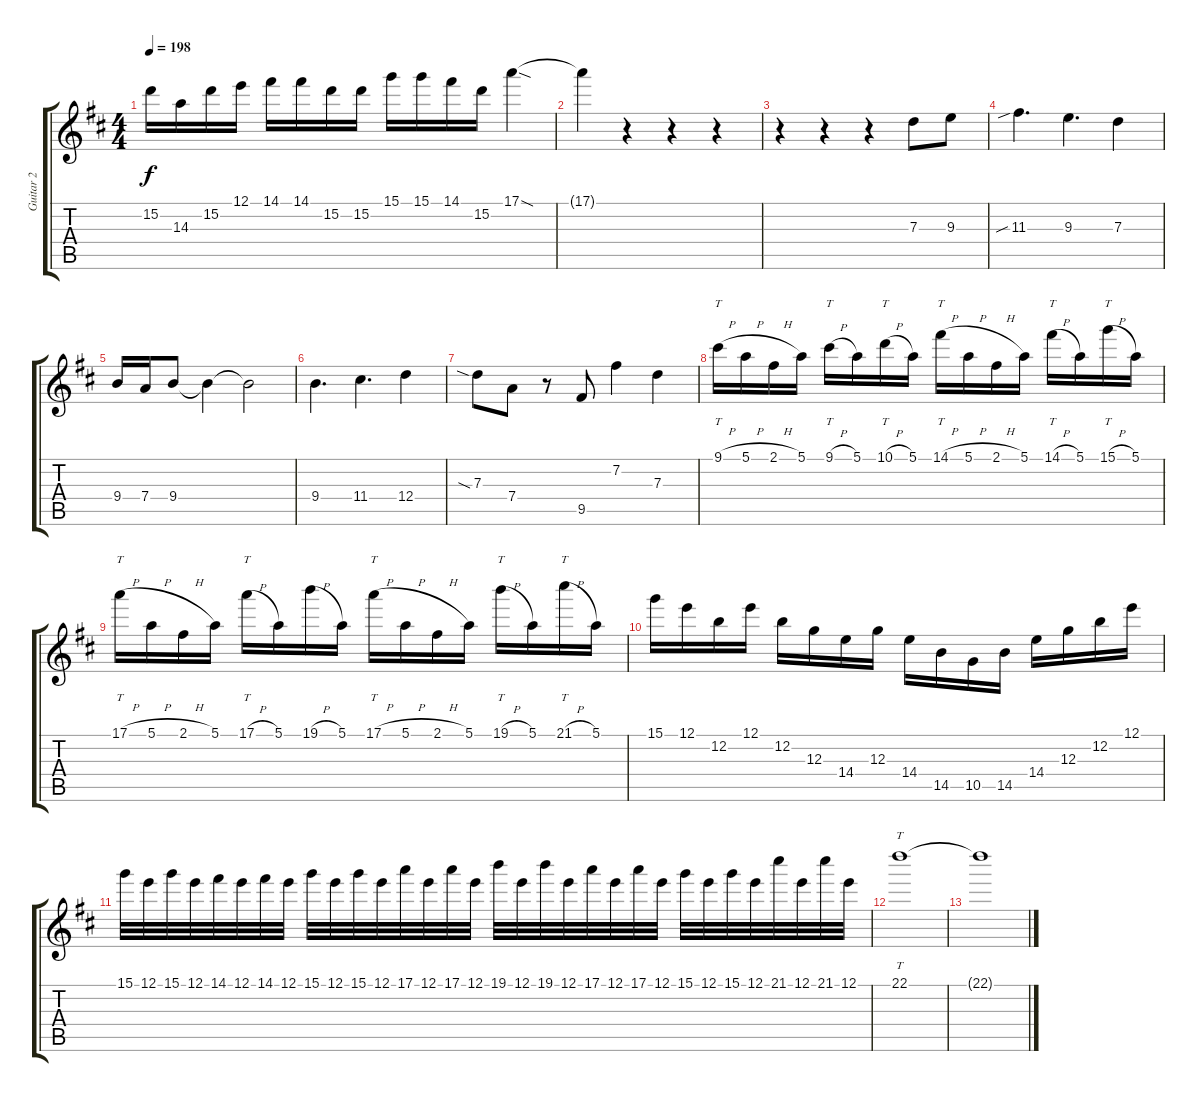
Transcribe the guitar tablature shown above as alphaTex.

\track ("Guitar 2" "Guitar 2") {instrument distortionguitar}
\staff {score tabs}
\tuning (E4 B3 G3 D3 A2 E2) {hide}
\ts (4 4)
\tempo 198
\clef g2
\ks bminor
15.2.16{dy f} 14.3.16 15.2.16 12.1.16 14.1.16 14.1.16 15.2.16 15.2.16 15.1.16 15.1.16 14.1.16 15.2.16 17.1{sod}.4 |
17.1{t}.4 r.4 r.4 r.4 |
r.4 r.4 r.4 7.3.8 9.3.8 |
11.3{sib}.4{d} 9.3.4{d} 7.3.4 |
9.4.16 7.4.16 9.4.8 9.4{t}.4 9.4{t}.2 |
9.4.4{d} 11.4.4{d} 12.4.4 |
7.3{sia}.8 7.4.8 r.8 9.5.8 7.2.4 7.3.4 |
9.1{h}.16{tt} 5.1{h}.16 2.1{h}.16 5.1.16 9.1{h}.16{tt} 5.1.16 10.1{h}.16{tt} 5.1.16 14.1{h}.16{tt} 5.1{h}.16 2.1{h}.16 5.1.16 14.1{h}.16{tt} 5.1.16 15.1{h}.16{tt} 5.1.16 |
17.1{h}.16{tt} 5.1{h}.16 2.1{h}.16 5.1.16 17.1{h}.16{tt} 5.1.16 19.1{h}.16 5.1.16 17.1{h}.16{tt} 5.1{h}.16 2.1{h}.16 5.1.16 19.1{h}.16{tt} 5.1.16 21.1{h}.16{tt} 5.1.16 |
15.1.16 12.1.16 12.2.16 12.1.16 12.2.16 12.3.16 14.4.16 12.3.16 14.4.16 14.5.16 10.5.16 14.5.16 14.4.16 12.3.16 12.2.16 12.1.16 |
15.1.32 12.1.32 15.1.32 12.1.32 14.1.32 12.1.32 14.1.32 12.1.32 15.1.32 12.1.32 15.1.32 12.1.32 17.1.32 12.1.32 17.1.32 12.1.32 19.1.32 12.1.32 19.1.32 12.1.32 17.1.32 12.1.32 17.1.32 12.1.32 15.1.32 12.1.32 15.1.32 12.1.32 21.1.32 12.1.32 21.1.32 12.1.32 |
22.1.1{tt} |
22.1{t}.1
